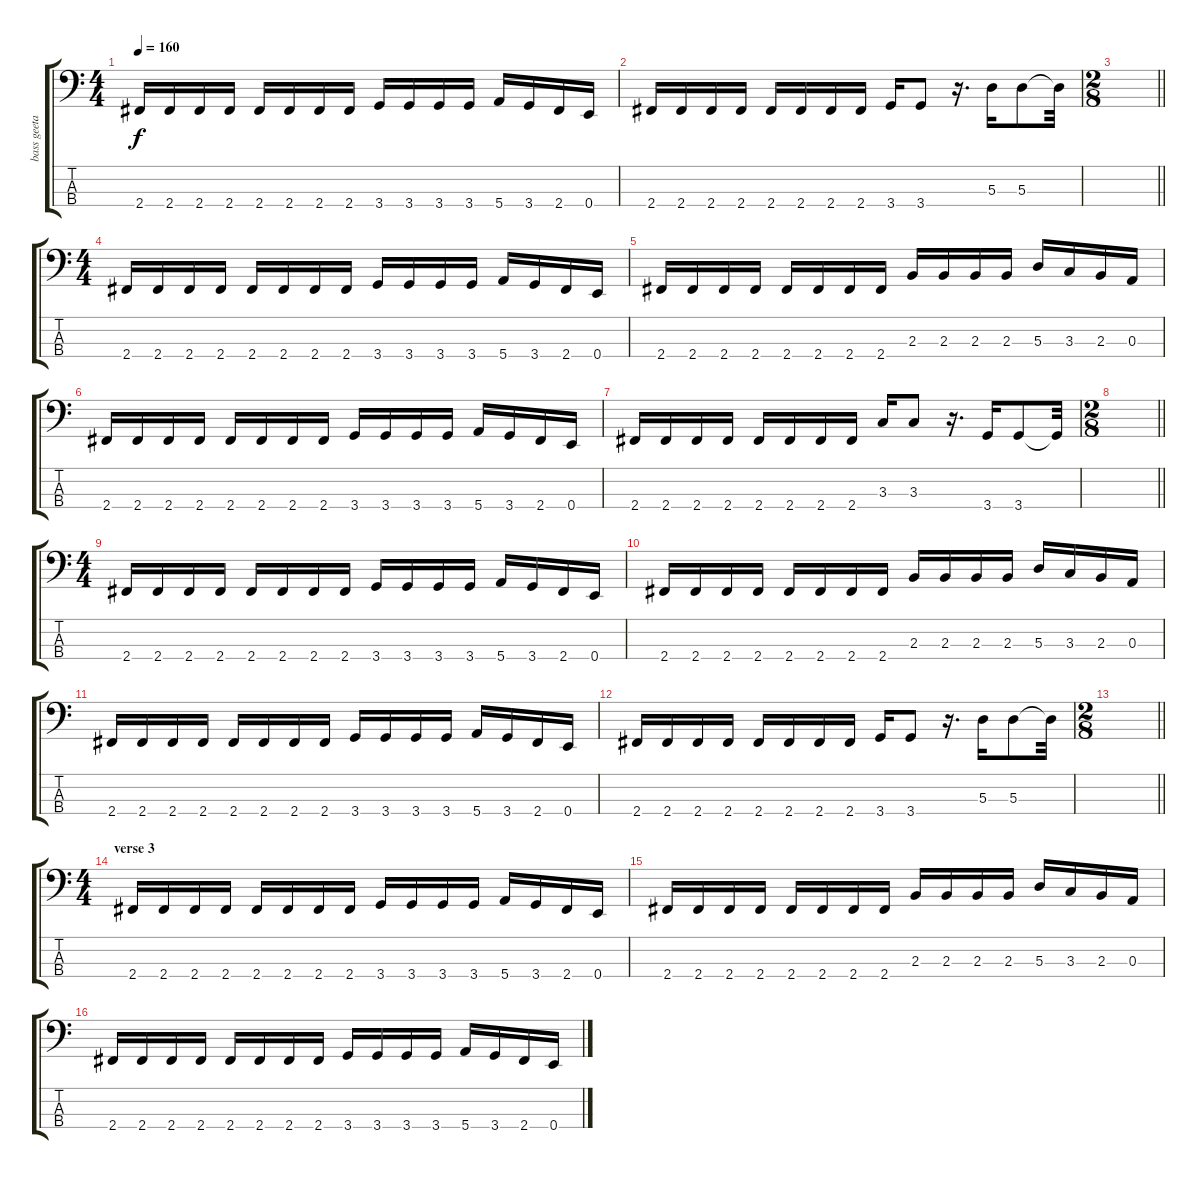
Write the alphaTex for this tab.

\track ("bass geetar" "bass geeta") {instrument electricbasspick}
\staff {score tabs}
\tuning (G2 D2 A1 E1) {hide}
\ts (4 4)
\tempo 160
\clef f4
\ks c
2.4.16{dy f} 2.4.16 2.4.16 2.4.16 2.4.16 2.4.16 2.4.16 2.4.16 3.4.16 3.4.16 3.4.16 3.4.16 5.4.16 3.4.16 2.4.16 0.4.16 |
2.4.16 2.4.16 2.4.16 2.4.16 2.4.16 2.4.16 2.4.16 2.4.16 3.4.16 3.4.8 r.16{d} 5.3.16 5.3.8 5.3{t}.32 |
\ts (2 8)
\barLineRight lightlight
|
\ts (4 4)
2.4.16 2.4.16 2.4.16 2.4.16 2.4.16 2.4.16 2.4.16 2.4.16 3.4.16 3.4.16 3.4.16 3.4.16 5.4.16 3.4.16 2.4.16 0.4.16 |
2.4.16 2.4.16 2.4.16 2.4.16 2.4.16 2.4.16 2.4.16 2.4.16 2.3.16 2.3.16 2.3.16 2.3.16 5.3.16 3.3.16 2.3.16 0.3.16 |
2.4.16 2.4.16 2.4.16 2.4.16 2.4.16 2.4.16 2.4.16 2.4.16 3.4.16 3.4.16 3.4.16 3.4.16 5.4.16 3.4.16 2.4.16 0.4.16 |
2.4.16 2.4.16 2.4.16 2.4.16 2.4.16 2.4.16 2.4.16 2.4.16 3.3.16 3.3.8 r.16{d} 3.4.16 3.4.8 3.4{t}.32 |
\ts (2 8)
\barLineRight lightlight
|
\ts (4 4)
2.4.16 2.4.16 2.4.16 2.4.16 2.4.16 2.4.16 2.4.16 2.4.16 3.4.16 3.4.16 3.4.16 3.4.16 5.4.16 3.4.16 2.4.16 0.4.16 |
2.4.16 2.4.16 2.4.16 2.4.16 2.4.16 2.4.16 2.4.16 2.4.16 2.3.16 2.3.16 2.3.16 2.3.16 5.3.16 3.3.16 2.3.16 0.3.16 |
2.4.16 2.4.16 2.4.16 2.4.16 2.4.16 2.4.16 2.4.16 2.4.16 3.4.16 3.4.16 3.4.16 3.4.16 5.4.16 3.4.16 2.4.16 0.4.16 |
2.4.16 2.4.16 2.4.16 2.4.16 2.4.16 2.4.16 2.4.16 2.4.16 3.4.16 3.4.8 r.16{d} 5.3.16 5.3.8 5.3{t}.32 |
\ts (2 8)
\barLineRight lightlight
|
\ts (4 4)
\section ("" "verse 3")
2.4.16 2.4.16 2.4.16 2.4.16 2.4.16 2.4.16 2.4.16 2.4.16 3.4.16 3.4.16 3.4.16 3.4.16 5.4.16 3.4.16 2.4.16 0.4.16 |
2.4.16 2.4.16 2.4.16 2.4.16 2.4.16 2.4.16 2.4.16 2.4.16 2.3.16 2.3.16 2.3.16 2.3.16 5.3.16 3.3.16 2.3.16 0.3.16 |
2.4.16 2.4.16 2.4.16 2.4.16 2.4.16 2.4.16 2.4.16 2.4.16 3.4.16 3.4.16 3.4.16 3.4.16 5.4.16 3.4.16 2.4.16 0.4.16
